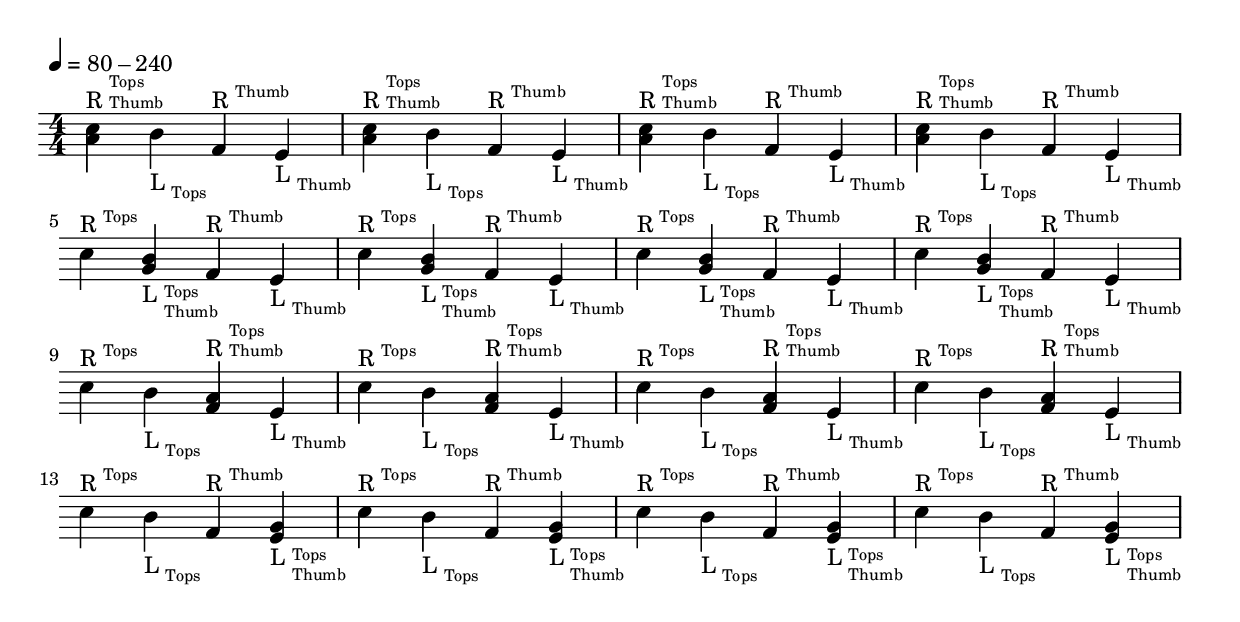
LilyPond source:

\version "2.24.1"
\include "../global.ly"

\layout {
  indent = -3.5
}

\relative {
  \defaultScoreSettings
  \tempo 4 = 80 - 240
  \time 4/4

  \repeat unfold 4 { <c'' a>4^\RBothTop     b_\LTopsBtm     f^\RThumbTop     e_\LThumbBtm } \break
  \repeat unfold 4 {      c'4^\RTopsTop <b g>_\LBothBtm     f^\RThumbTop     e_\LThumbBtm } \break
  \repeat unfold 4 {      c'4^\RTopsTop     b_\LTopsBtm <f a>^\RBothTop      e_\LThumbBtm } \break
  \repeat unfold 4 {      c'4^\RTopsTop     b_\LTopsBtm     f^\RThumbTop <e g>_\LBothBtm  } \break
}